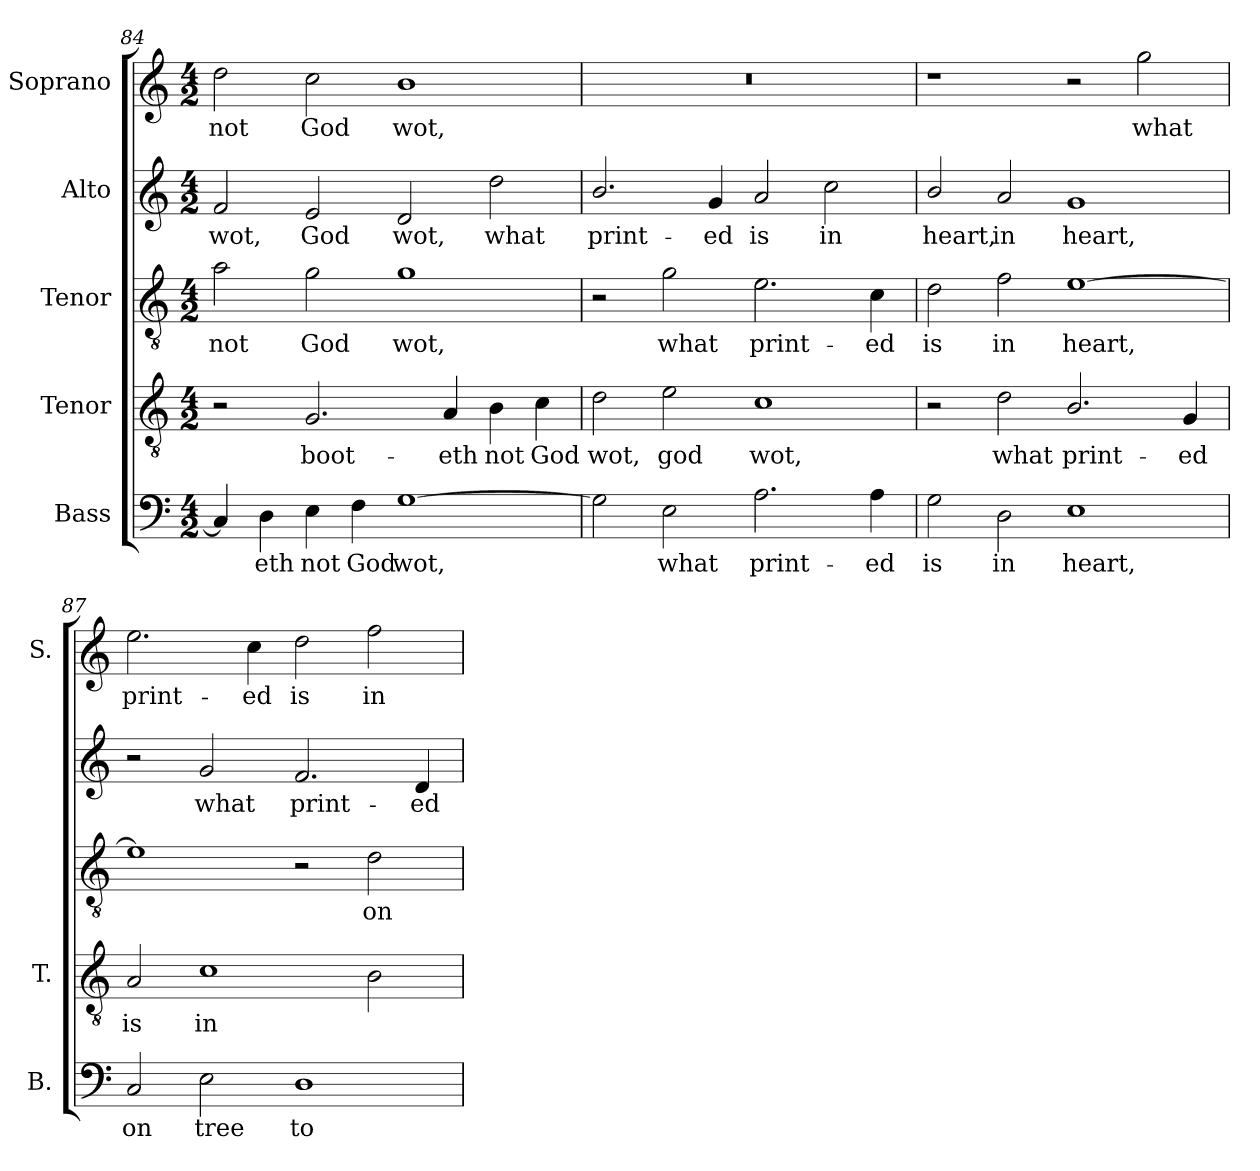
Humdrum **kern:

**kern	**text	**kern	**text	**kern	**text	**kern	**text	**kern	**text
*part5	*part5	*part4	*part4	*part3	*part3	*part2	*part2	*part1	*part1
*staff5	*staff5	*staff4	*staff4	*staff3	*staff3	*staff2	*staff2	*staff1	*staff1
*I"Bass	*	*I"Tenor	*	*I"Tenor	*	*I"Alto	*	*I"Soprano	*
*I'B.	*	*I'T.	*	*	*	*	*	*I'S.	*
*clefF4	*	*clefGv2	*	*clefGv2	*	*clefG2	*	*clefG2	*
*	*	*ITrd7c12	*	*ITrd7c12	*	*ITrd7c12	*	*	*
*k[]	*	*k[]	*	*k[]	*	*k[]	*	*k[]	*
*C:	*	*C:	*	*C:	*	*C:	*	*C:	*
*M4/2	*	*M4/2	*	*M4/2	*	*M4/2	*	*M4/2	*
=84	=84	=84	=84	=84	=84	=84	=84	=84	=84
!	!	!	!	!	!LO:LY:b:color=#000000	!	!	!	!
!	!	!	!	!	!	!	!LO:LY:b:color=#000000	!	!
!	!	!	!	!	!	!	!	!	!LO:LY:b:color=#000000
4Ci/]	.	2r	.	2Ai\	not	2Fi/	wot,	2ddi\	not
!	!LO:LY:b:color=#000000	!	!	!	!	!	!	!	!
4Di\	-eth	.	.	.	.	.	.	.	.
!	!LO:LY:b:color=#000000	!	!	!	!	!	!	!	!
!	!	!	!LO:LY:b:color=#000000	!	!	!	!	!	!
!	!	!	!	!	!LO:LY:b:color=#000000	!	!	!	!
!	!	!	!	!	!	!	!LO:LY:b:color=#000000	!	!
!	!	!	!	!	!	!	!	!	!LO:LY:b:color=#000000
4Ei\	not	2.GGi/	boot-	2Gi\	God	2Ei/	God	2cci\	God
!	!LO:LY:b:color=#000000	!	!	!	!	!	!	!	!
4Fi\	God	.	.	.	.	.	.	.	.
!	!LO:LY:b:color=#000000	!	!	!	!	!	!	!	!
!	!	!	!	!	!LO:LY:b:color=#000000	!	!	!	!
!	!	!	!	!	!	!	!LO:LY:b:color=#000000	!	!
!	!	!	!	!	!	!	!	!	!LO:LY:b:color=#000000
[1Gi	wot,	.	.	1Gi	wot,	2Di/	wot,	1bi	wot,
!	!	!	!LO:LY:b:color=#000000	!	!	!	!	!	!
.	.	4AAi/	-eth	.	.	.	.	.	.
!	!	!	!LO:LY:b:color=#000000	!	!	!	!	!	!
!	!	!	!	!	!	!	!LO:LY:b:color=#000000	!	!
.	.	4BBi\	not	.	.	2di\	what	.	.
!	!	!	!LO:LY:b:color=#000000	!	!	!	!	!	!
.	.	4Ci\	God	.	.	.	.	.	.
=85	=85	=85	=85	=85	=85	=85	=85	=85	=85
!	!	!	!LO:LY:b:color=#000000	!	!	!	!	!	!
!	!	!	!	!	!	!	!LO:LY:b:color=#000000	!LO:N:vis=1	!
2Gi\]	.	2Di\	wot,	2r	.	2.Bi/	print-	0r	.
!	!LO:LY:b:color=#000000	!	!	!	!	!	!	!	!
!	!	!	!LO:LY:b:color=#000000	!	!	!	!	!	!
!	!	!	!	!	!LO:LY:b:color=#000000	!	!	!	!
2Ei\	what	2Ei\	god	2Gi\	what	.	.	.	.
!	!	!	!	!	!	!	!LO:LY:b:color=#000000	!	!
.	.	.	.	.	.	4Gi/	-ed	.	.
!	!LO:LY:b:color=#000000	!	!	!	!	!	!	!	!
!	!	!	!LO:LY:b:color=#000000	!	!	!	!	!	!
!	!	!	!	!	!LO:LY:b:color=#000000	!	!	!	!
!	!	!	!	!	!	!	!LO:LY:b:color=#000000	!	!
2.Ai\	print-	1Ci	wot,	2.Ei\	print-	2Ai/	is	.	.
!	!	!	!	!	!	!	!LO:LY:b:color=#000000	!	!
.	.	.	.	.	.	2ci\	in	.	.
!	!LO:LY:b:color=#000000	!	!	!	!	!	!	!	!
!	!	!	!	!	!LO:LY:b:color=#000000	!	!	!	!
4Ai\	-ed	.	.	4Ci\	-ed	.	.	.	.
=86	=86	=86	=86	=86	=86	=86	=86	=86	=86
!	!LO:LY:b:color=#000000	!	!	!	!	!	!	!	!
!	!	!	!	!	!LO:LY:b:color=#000000	!	!	!	!
!	!	!	!	!	!	!	!LO:LY:b:color=#000000	!	!
2Gi\	is	2r	.	2Di\	is	2Bi/	heart,	1r	.
!	!LO:LY:b:color=#000000	!	!	!	!	!	!	!	!
!	!	!	!LO:LY:b:color=#000000	!	!	!	!	!	!
!	!	!	!	!	!LO:LY:b:color=#000000	!	!	!	!
!	!	!	!	!	!	!	!LO:LY:b:color=#000000	!	!
2Di\	in	2Di\	what	2Fi\	in	2Ai/	in	.	.
!	!LO:LY:b:color=#000000	!	!	!	!	!	!	!	!
!	!	!	!LO:LY:b:color=#000000	!	!	!	!	!	!
!	!	!	!	!	!LO:LY:b:color=#000000	!	!	!	!
!	!	!	!	!	!	!	!LO:LY:b:color=#000000	!	!
1Ei	heart,	2.BBi/	print-	[1Ei	heart,	1Gi	heart,	2r	.
!	!	!	!	!	!	!	!	!	!LO:LY:b:color=#000000
.	.	.	.	.	.	.	.	2ggi\	what
!	!	!	!LO:LY:b:color=#000000	!	!	!	!	!	!
.	.	4GGi/	-ed	.	.	.	.	.	.
!!LO:PB:g=z
=87	=87	=87	=87	=87	=87	=87	=87	=87	=87
!	!LO:LY:b:color=#000000	!	!	!	!	!	!	!	!
!	!	!	!LO:LY:b:color=#000000	!	!	!	!	!	!
!	!	!	!	!	!	!	!	!	!LO:LY:b:color=#000000
2Ci/	on	2AAi/	is	1Ei]	.	2r	.	2.eei\	print-
!	!LO:LY:b:color=#000000	!	!	!	!	!	!	!	!
!	!	!	!LO:LY:b:color=#000000	!	!	!	!	!	!
!	!	!	!	!	!	!	!LO:LY:b:color=#000000	!	!
2Ei\	tree	1Ci	in	.	.	2Gi/	what	.	.
!	!	!	!	!	!	!	!	!	!LO:LY:b:color=#000000
.	.	.	.	.	.	.	.	4cci\	-ed
!	!LO:LY:b:color=#000000	!	!	!	!	!	!	!	!
!	!	!	!	!	!	!	!LO:LY:b:color=#000000	!	!
!	!	!	!	!	!	!	!	!	!LO:LY:b:color=#000000
1Di	to	.	.	2r	.	2.Fi/	print-	2ddi\	is
!	!	!	!	!	!LO:LY:b:color=#000000	!	!	!	!
!	!	!	!	!	!	!	!	!	!LO:LY:b:color=#000000
.	.	2BBi\	.	2Di\	on	.	.	2ffi\	in
!	!	!	!	!	!	!	!LO:LY:b:color=#000000	!	!
.	.	.	.	.	.	4Di/	-ed	.	.
=	=	=	=	=	=	=	=	=	=
*-	*-	*-	*-	*-	*-	*-	*-	*-	*-
